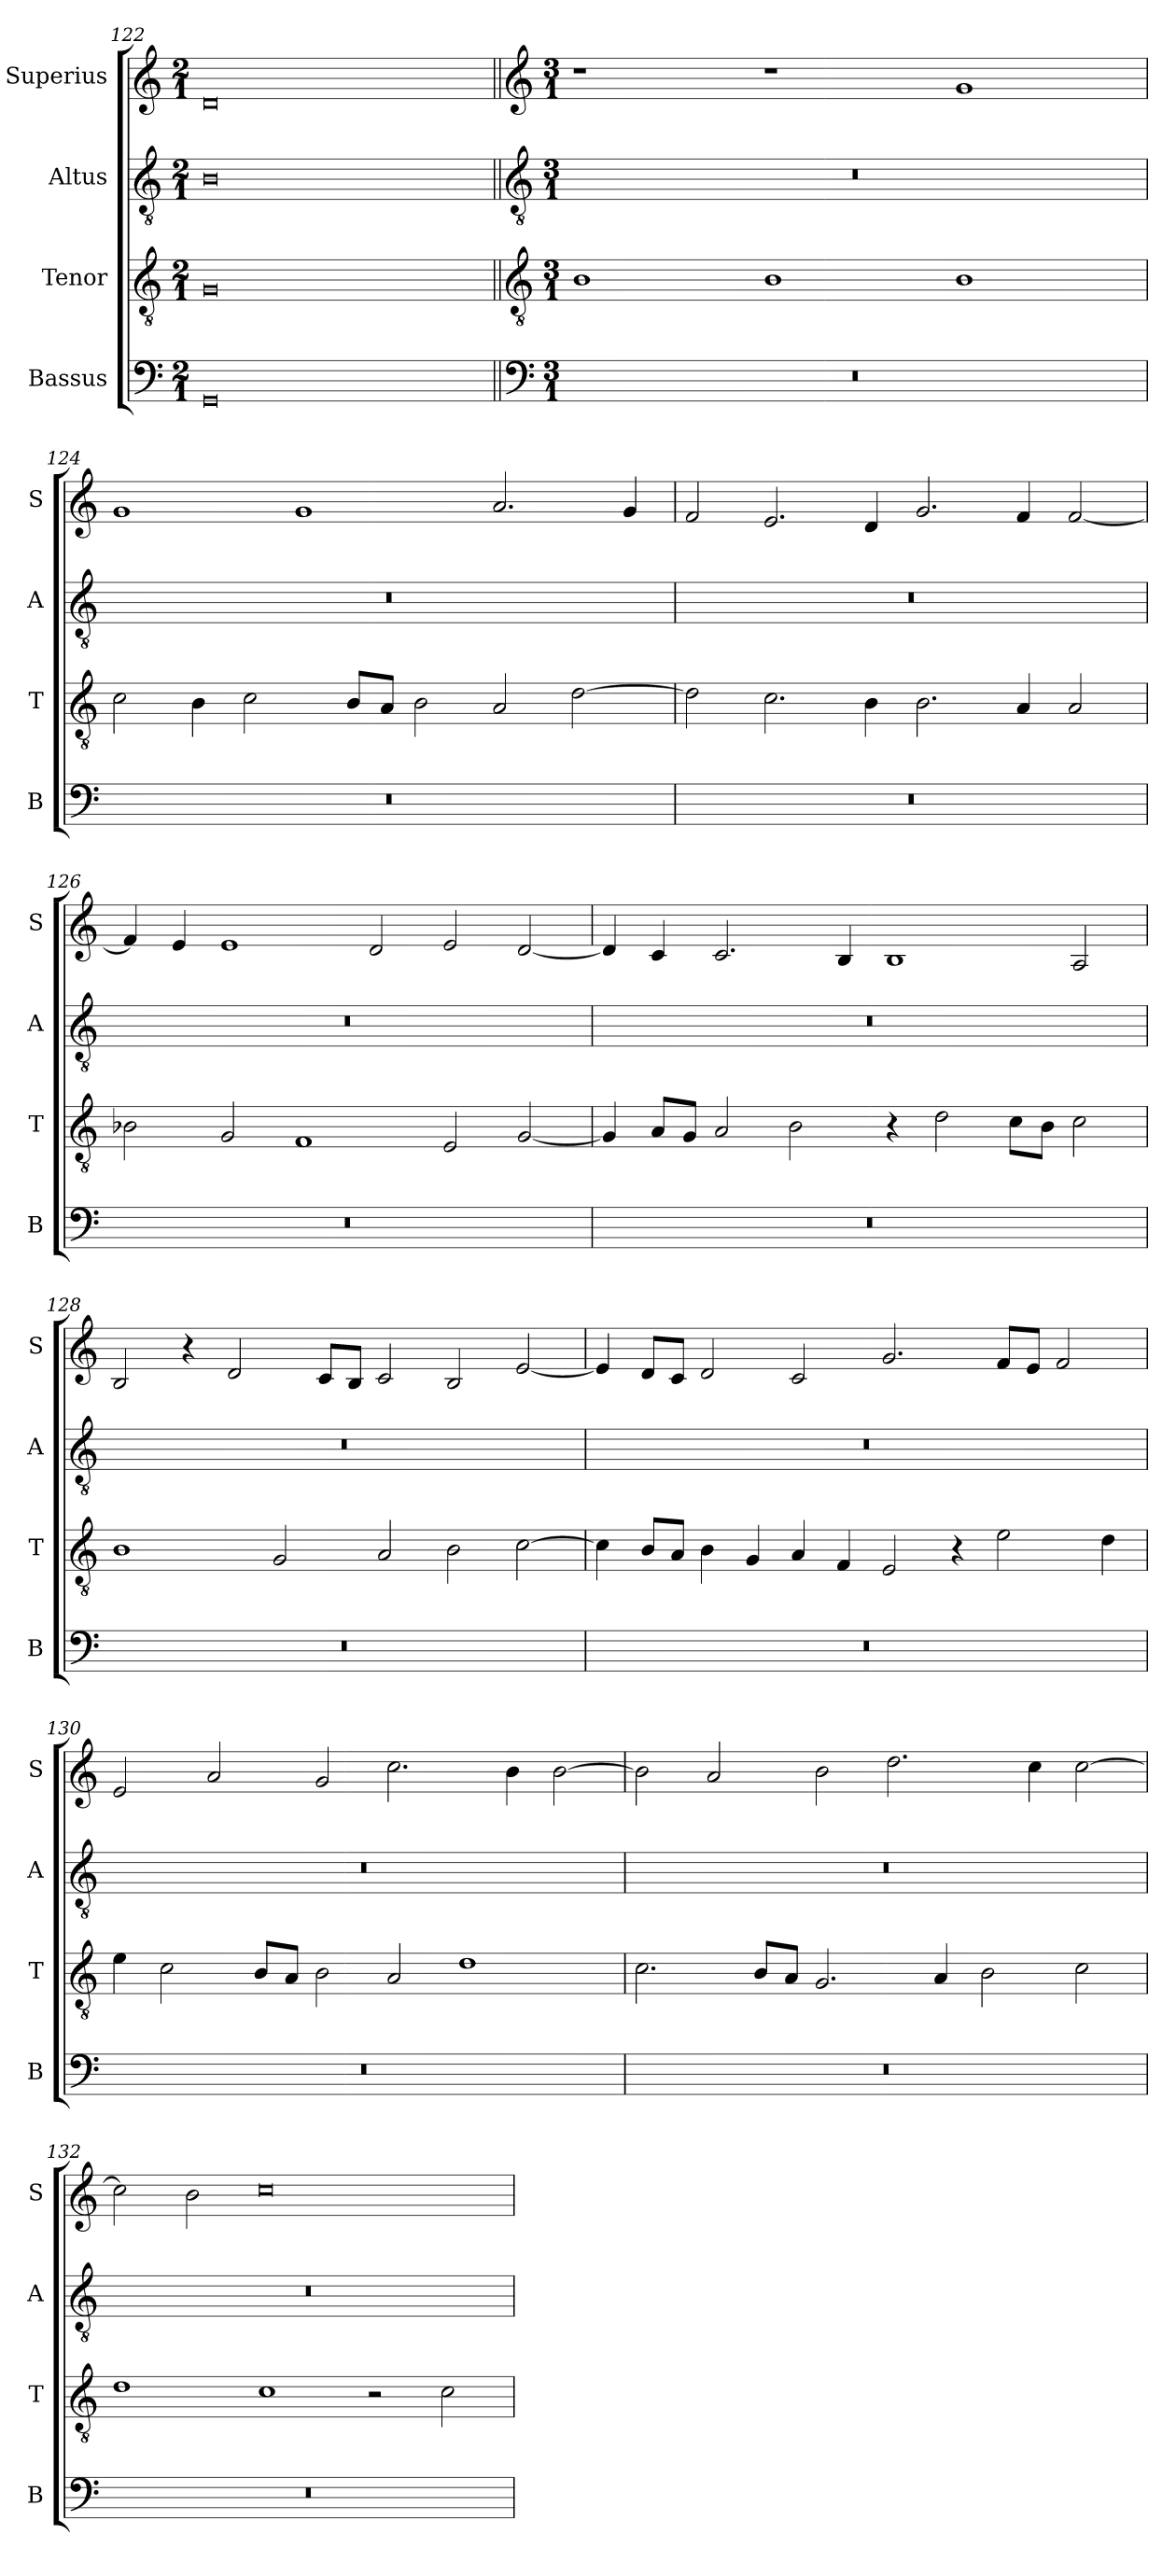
**kern	**kern	**kern	**kern
*part4	*part3	*part2	*part1
*staff4	*staff3	*staff2	*staff1
*I"Bassus	*I"Tenor	*I"Altus	*I"Superius
*I'B	*I'T	*I'A	*I'S
*clefF4	*clefGv2	*clefGv2	*clefG2
*k[]	*k[]	*k[]	*k[]
*M2/1	*M2/1	*M2/1	*M2/1
=122	=122	=122	=122
0GG	0G	0B	0d
!!LO:LB:g=z
=123||	=123||	=123||	=123||
*clefF4	*clefGv2	*clefGv2	*clefG2
*k[]	*k[]	*k[]	*k[]
*M3/1	*M3/1	*M3/1	*M3/1
0.r	1B	0.r	1r
.	1B	.	1r
.	1B	.	1g
=124	=124	=124	=124
0.r	2c\	0.r	1g
.	4B\	.	.
.	2c\	.	.
.	.	.	1g
.	8B/L	.	.
.	8A/J	.	.
.	2B\	.	.
.	2A/	.	2.a/
.	[2d\	.	.
.	.	.	4g/
=125	=125	=125	=125
0.r	2d\]	0.r	2f/
.	2.c\	.	2.e/
.	4B\	.	4d/
.	2.B\	.	2.g/
.	4A/	.	4f/
.	2A/	.	[2f/
=126	=126	=126	=126
0.r	2B-X\	0.r	4f/]
.	.	.	4e/
.	2G/	.	1e
.	1F	.	.
.	.	.	2d/
.	2E/	.	2e/
.	[2G/	.	[2d/
=127	=127	=127	=127
0.r	4G/]	0.r	4d/]
.	8A/L	.	4c/
.	8G/J	.	.
.	2A/	.	2.c/
.	2B\	.	.
.	.	.	4B/
.	4r	.	1B
.	2d\	.	.
.	8c\L	.	.
.	8B\J	.	.
.	2c\	.	2A/
=128	=128	=128	=128
0.r	1B	0.r	2B/
.	.	.	4r
.	.	.	2d/
.	2G/	.	.
.	.	.	8c/L
.	.	.	8B/J
.	2A/	.	2c/
.	2B\	.	2B/
.	[2c\	.	[2e/
=129	=129	=129	=129
0.r	4c\]	0.r	4e/]
.	8B/L	.	8d/L
.	8A/J	.	8c/J
.	4B\	.	2d/
.	4G/	.	.
.	4A/	.	2c/
.	4F/	.	.
.	2E/	.	2.g/
.	4r	.	.
.	2e\	.	8f/L
.	.	.	8e/J
.	.	.	2f/
.	4d\	.	.
=130	=130	=130	=130
0.r	4e\	0.r	2e/
.	2c\	.	.
.	.	.	2a/
.	8B/L	.	.
.	8A/J	.	.
.	2B\	.	2g/
.	2A/	.	2.cc\
.	1d	.	.
.	.	.	4b\
.	.	.	[2b\
=131	=131	=131	=131
0.r	2.c\	0.r	2b\]
.	.	.	2a/
.	8B/L	.	.
.	8A/J	.	.
.	2.G/	.	2b\
.	.	.	2.dd\
.	4A/	.	.
.	2B\	.	.
.	.	.	4cc\
.	2c\	.	[2cc\
=132	=132	=132	=132
0.r	1d	0.r	2cc\]
.	.	.	2b\
.	1c	.	0cc
.	2r	.	.
.	2c\	.	.
=	=	=	=
*-	*-	*-	*-
